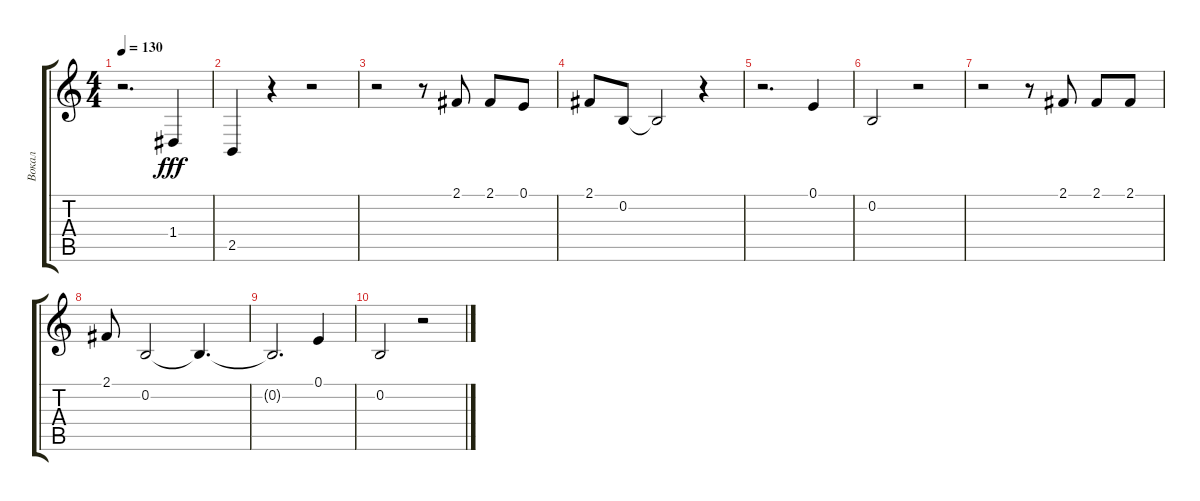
\track ("Вокал" "Вокал") {instrument trumpet}
\staff {score tabs}
\tuning (E4 B3 G3 D3 A2 E2) {hide}
\ts (4 4)
\tempo 130
\clef g2
\ks c
r.2{d dy fff} 1.4.4 |
2.5.4 r.4 r.2 |
r.2 r.8 2.1.8 2.1.8 0.1.8 |
2.1.8 0.2.8 0.2{t}.2 r.4 |
r.2{d} 0.1.4 |
0.2.2 r.2 |
r.2 r.8 2.1.8 2.1.8 2.1.8 |
2.1.8 0.2.2 0.2{t}.4{d} |
0.2{t}.2{d} 0.1.4 |
0.2.2 r.2
